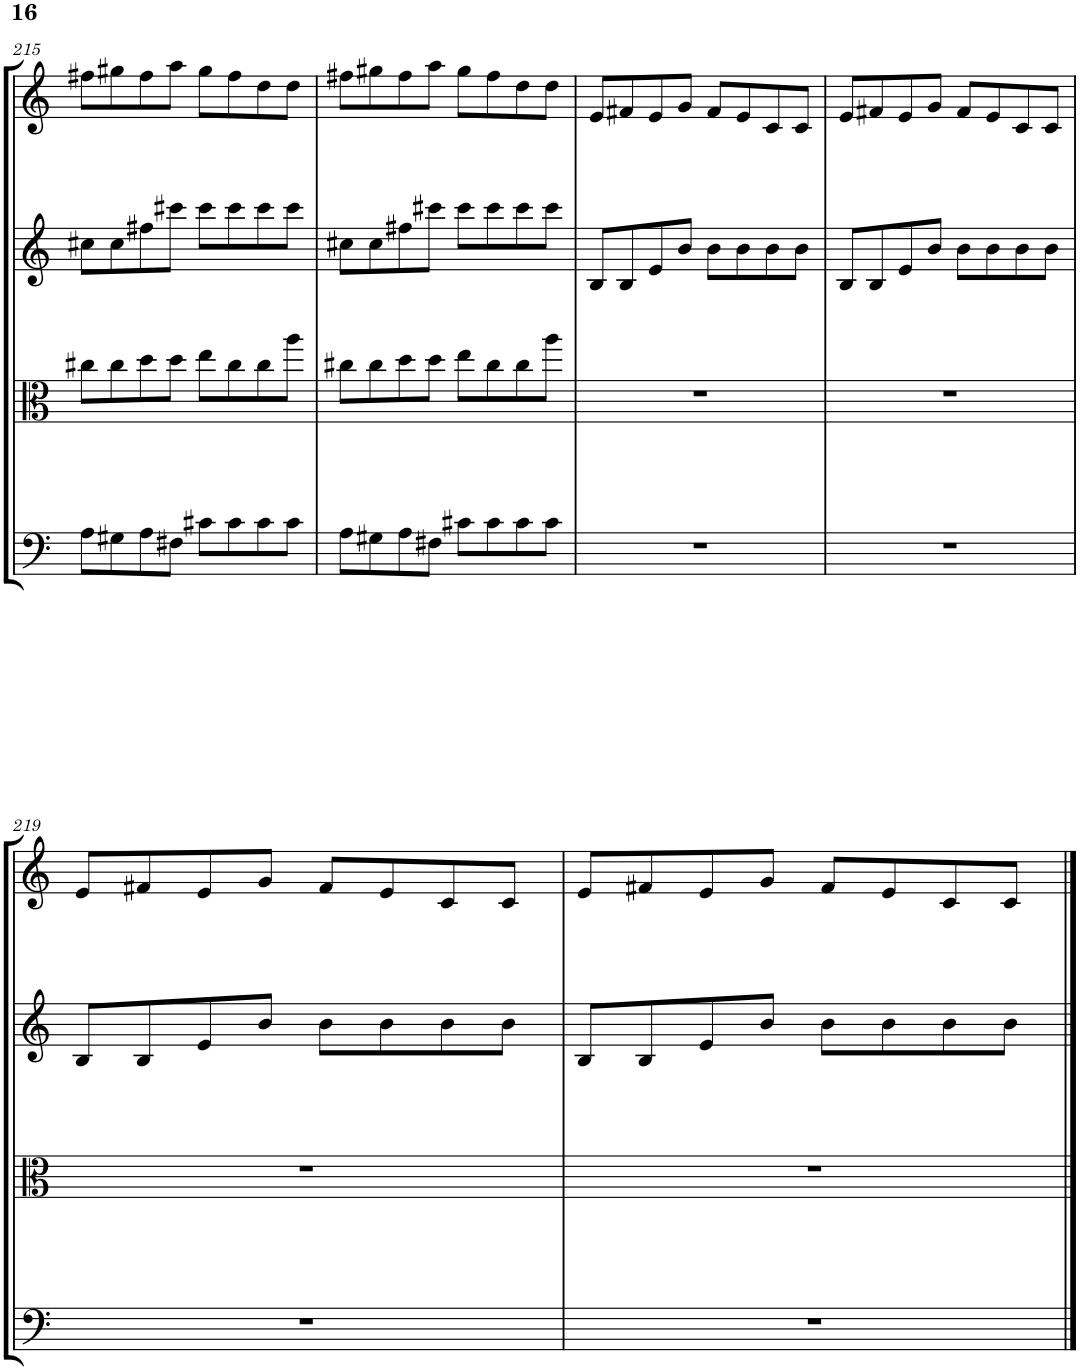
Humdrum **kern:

**kern	**kern	**kern	**kern
*part4	*part3	*part2	*part1
*staff4	*staff3	*staff2	*staff1
*I"Violoncello	*I"Viola	*I"Violin II	*I"Violin I
*I'Vc	*I'Vla	*I'Vln	*I'Vln
!!LO:PB:g=z
*clefF4	*clefC3	*clefG2	*clefG2
*k[]	*k[]	*k[]	*k[]
*M4/4	*M4/4	*M4/4	*M4/4
=215	=215	=215	=215
8A\L	8cc#X\L	8cc#X\L	8ff#X\L
8G#X\	8cc#\	8cc#\	8gg#X\
8A\	8dd\	8ff#X\	8ff#\
8F#X\J	8dd\J	8ccc#X\J	8aa\J
8c#X\L	8ee\L	8ccc#\L	8gg#\L
8c#\	8cc#\	8ccc#\	8ff#\
8c#\	8cc#\	8ccc#\	8dd\
8c#\J	8aa\J	8ccc#\J	8dd\J
=216	=216	=216	=216
8A\L	8cc#X\L	8cc#X\L	8ff#X\L
8G#X\	8cc#\	8cc#\	8gg#X\
8A\	8dd\	8ff#X\	8ff#\
8F#X\J	8dd\J	8ccc#X\J	8aa\J
8c#X\L	8ee\L	8ccc#\L	8gg#\L
8c#\	8cc#\	8ccc#\	8ff#\
8c#\	8cc#\	8ccc#\	8dd\
8c#\J	8aa\J	8ccc#\J	8dd\J
=217	=217	=217	=217
1r	1r	8B/L	8e/L
.	.	8B/	8f#X/
.	.	8e/	8e/
.	.	8b/J	8g/J
.	.	8b\L	8f#/L
.	.	8b\	8e/
.	.	8b\	8c/
.	.	8b\J	8c/J
=218	=218	=218	=218
1r	1r	8B/L	8e/L
.	.	8B/	8f#X/
.	.	8e/	8e/
.	.	8b/J	8g/J
.	.	8b\L	8f#/L
.	.	8b\	8e/
.	.	8b\	8c/
.	.	8b\J	8c/J
!!LO:LB:g=z
=219	=219	=219	=219
1r	1r	8B/L	8e/L
.	.	8B/	8f#X/
.	.	8e/	8e/
.	.	8b/J	8g/J
.	.	8b\L	8f#/L
.	.	8b\	8e/
.	.	8b\	8c/
.	.	8b\J	8c/J
=220	=220	=220	=220
1r	1r	8B/L	8e/L
.	.	8B/	8f#X/
.	.	8e/	8e/
.	.	8b/J	8g/J
.	.	8b\L	8f#/L
.	.	8b\	8e/
.	.	8b\	8c/
.	.	8b\J	8c/J
==	==	==	==
*-	*-	*-	*-
